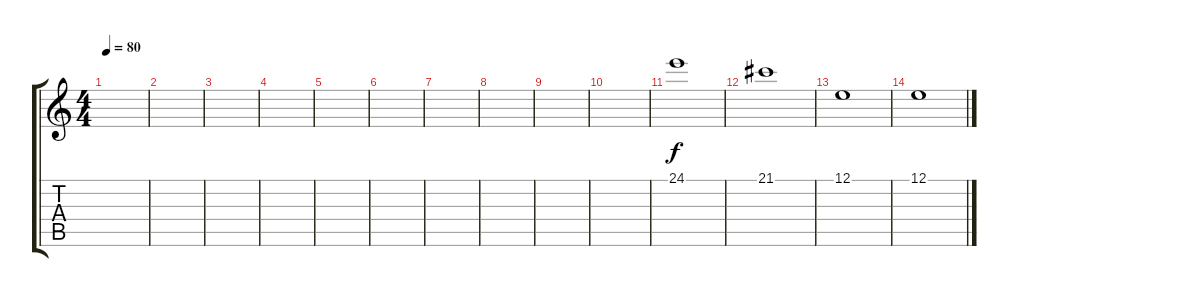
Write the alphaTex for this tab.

\track "" {instrument stringensemble1}
\staff {score tabs}
\tuning (E4 B3 G3 D3 A2 E2) {hide}
\ts (4 4)
\tempo 80
\clef g2
\ks c
|
|
|
|
|
|
|
|
|
|
24.1.1 |
21.1.1 |
12.1.1 |
12.1.1
